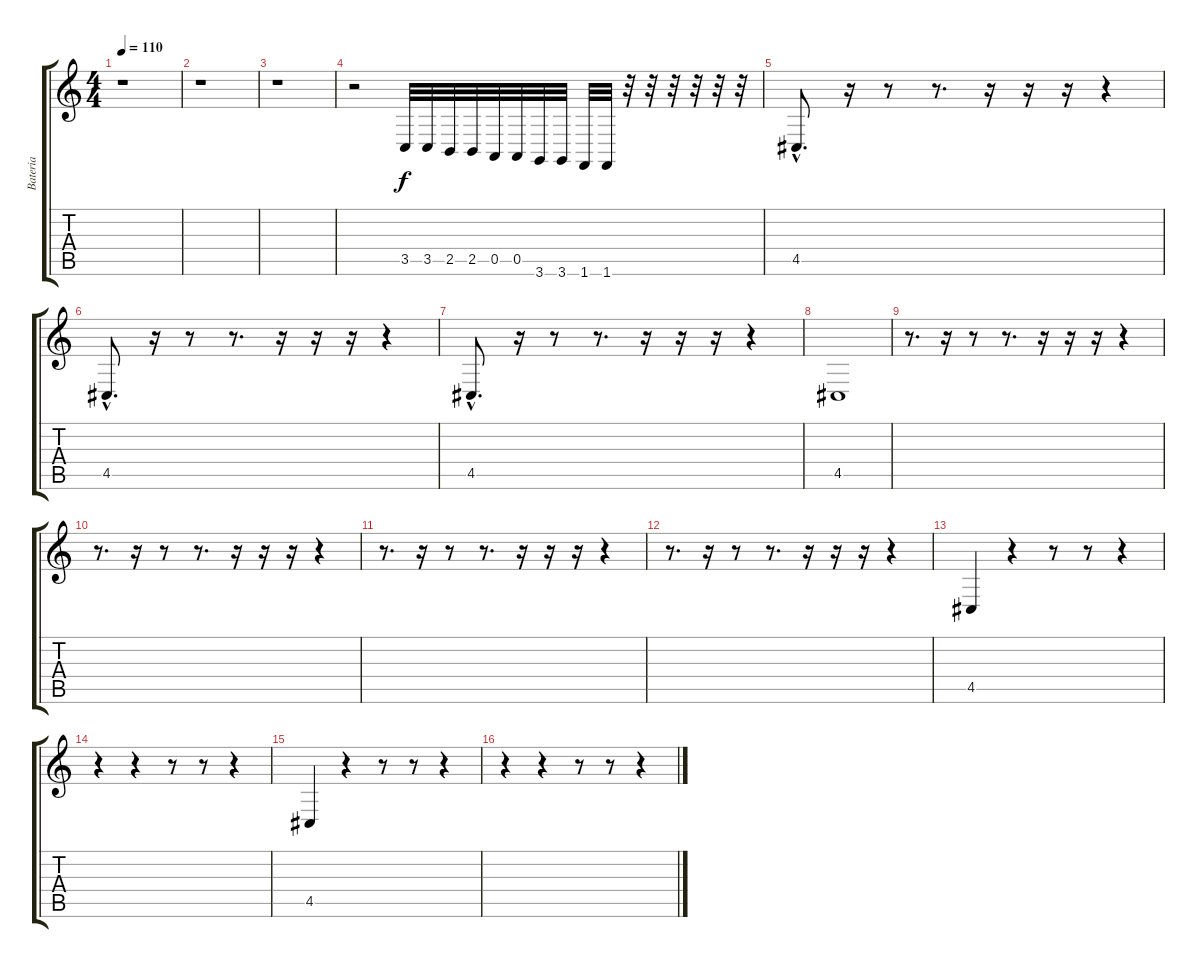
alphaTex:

\track ("Bateria" "Bateria") {instrument acousticgrandpiano}
\staff {score tabs}
\tuning (E4 B3 G3 D3 A2 E2) {hide}
\ts (4 4)
\tempo 110
\clef g2
\ks c
r.1{dy f instrument acousticgrandpiano} |
r.1 |
r.1 |
r.2 3.5.32 3.5.32 2.5.32 2.5.32 0.5.32 0.5.32 3.6.32 3.6.32 1.6.32 1.6.32 r.32 r.32 r.32 r.32 r.32 r.32 |
4.5{hac}.8{d} r.16 r.8 r.8{d} r.16 r.16 r.16 r.4 |
4.5{hac}.8{d} r.16 r.8 r.8{d} r.16 r.16 r.16 r.4 |
4.5{hac}.8{d} r.16 r.8 r.8{d} r.16 r.16 r.16 r.4 |
4.5.1 |
r.8{d} r.16 r.8 r.8{d} r.16 r.16 r.16 r.4 |
r.8{d} r.16 r.8 r.8{d} r.16 r.16 r.16 r.4 |
r.8{d} r.16 r.8 r.8{d} r.16 r.16 r.16 r.4 |
r.8{d} r.16 r.8 r.8{d} r.16 r.16 r.16 r.4 |
4.5.4 r.4 r.8 r.8 r.4 |
r.4 r.4 r.8 r.8 r.4 |
4.5.4 r.4 r.8 r.8 r.4 |
r.4 r.4 r.8 r.8 r.4
